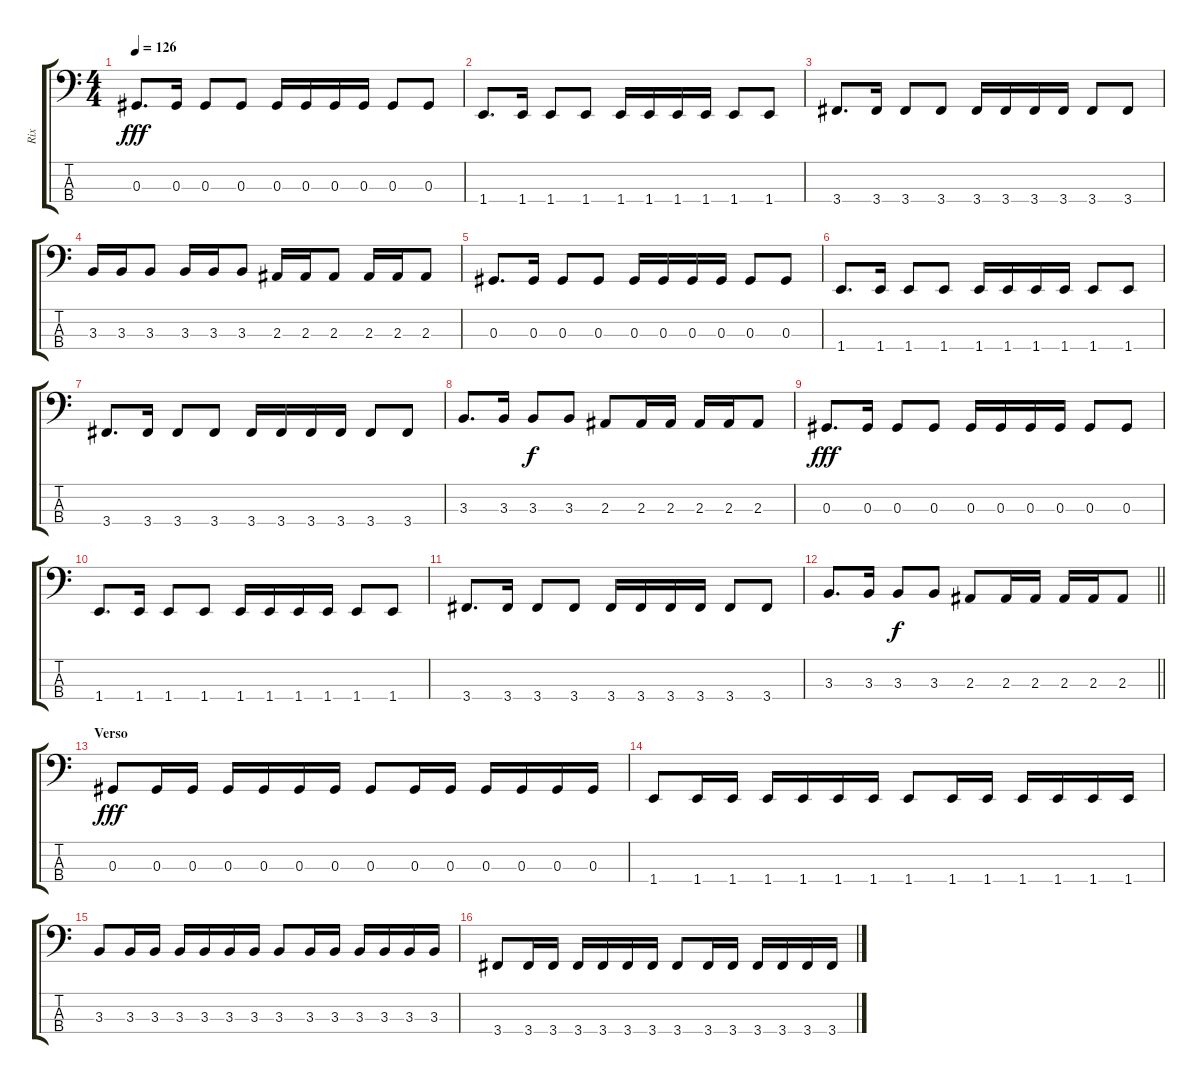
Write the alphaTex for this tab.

\track ("Rix" "Rix") {instrument electricbasspick}
\staff {score tabs}
\tuning (Gb2 Db2 Ab1 Eb1) {hide}
\ts (4 4)
\tempo 126
\clef f4
\ks c
0.3.8{d dy fff} 0.3.16 0.3.8 0.3.8 0.3.16 0.3.16 0.3.16 0.3.16 0.3.8 0.3.8 |
1.4.8{d} 1.4.16 1.4.8 1.4.8 1.4.16 1.4.16 1.4.16 1.4.16 1.4.8 1.4.8 |
3.4.8{d} 3.4.16 3.4.8 3.4.8 3.4.16 3.4.16 3.4.16 3.4.16 3.4.8 3.4.8 |
3.3.16 3.3.16 3.3.8 3.3.16 3.3.16 3.3.8 2.3.16 2.3.16 2.3.8 2.3.16 2.3.16 2.3.8 |
0.3.8{d} 0.3.16 0.3.8 0.3.8 0.3.16 0.3.16 0.3.16 0.3.16 0.3.8 0.3.8 |
1.4.8{d} 1.4.16 1.4.8 1.4.8 1.4.16 1.4.16 1.4.16 1.4.16 1.4.8 1.4.8 |
3.4.8{d} 3.4.16 3.4.8 3.4.8 3.4.16 3.4.16 3.4.16 3.4.16 3.4.8 3.4.8 |
3.3.8{d} 3.3.16 3.3.8{dy f} 3.3.8 2.3.8 2.3.16 2.3.16 2.3.16 2.3.16 2.3.8 |
0.3.8{d dy fff} 0.3.16 0.3.8 0.3.8 0.3.16 0.3.16 0.3.16 0.3.16 0.3.8 0.3.8 |
1.4.8{d} 1.4.16 1.4.8 1.4.8 1.4.16 1.4.16 1.4.16 1.4.16 1.4.8 1.4.8 |
3.4.8{d} 3.4.16 3.4.8 3.4.8 3.4.16 3.4.16 3.4.16 3.4.16 3.4.8 3.4.8 |
\barLineRight lightlight
3.3.8{d} 3.3.16 3.3.8{dy f} 3.3.8 2.3.8 2.3.16 2.3.16 2.3.16 2.3.16 2.3.8 |
\section ("" "Verso")
0.3.8{dy fff} 0.3.16 0.3.16 0.3.16 0.3.16 0.3.16 0.3.16 0.3.8 0.3.16 0.3.16 0.3.16 0.3.16 0.3.16 0.3.16 |
1.4.8 1.4.16 1.4.16 1.4.16 1.4.16 1.4.16 1.4.16 1.4.8 1.4.16 1.4.16 1.4.16 1.4.16 1.4.16 1.4.16 |
3.3.8 3.3.16 3.3.16 3.3.16 3.3.16 3.3.16 3.3.16 3.3.8 3.3.16 3.3.16 3.3.16 3.3.16 3.3.16 3.3.16 |
3.4.8 3.4.16 3.4.16 3.4.16 3.4.16 3.4.16 3.4.16 3.4.8 3.4.16 3.4.16 3.4.16 3.4.16 3.4.16 3.4.16
